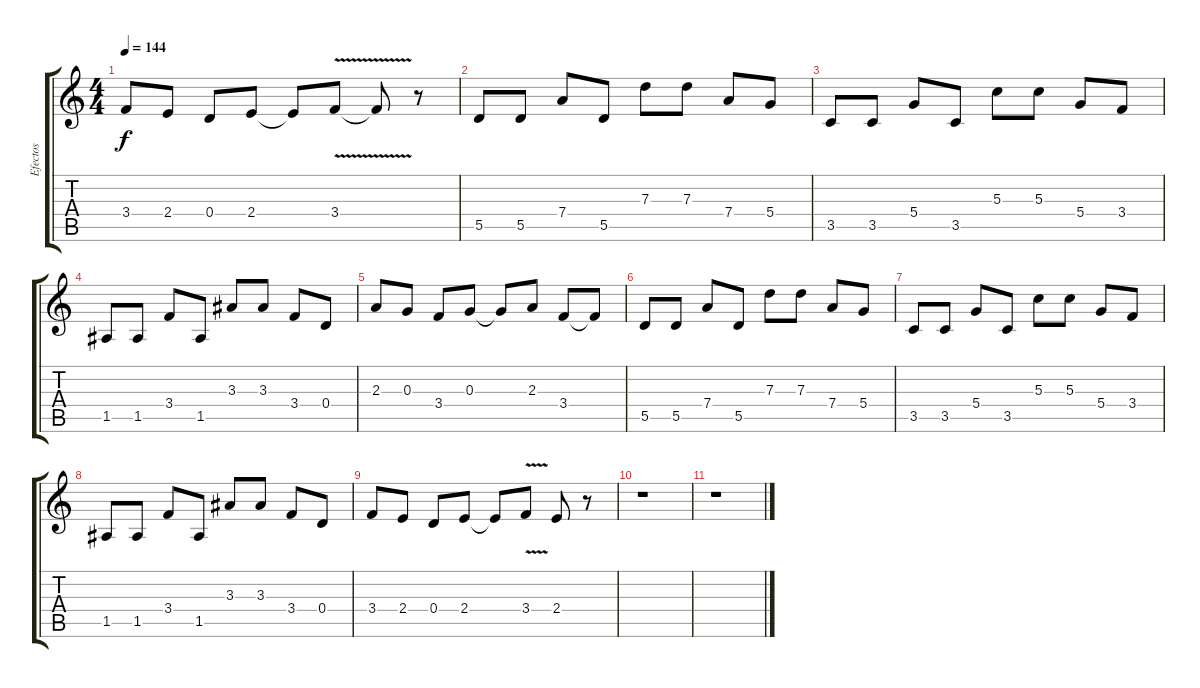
\track ("Efectos" "Efectos") {instrument electricguitarclean}
\staff {score tabs}
\tuning (E4 B3 G3 D3 A2 E2) {hide}
\ts (4 4)
\tempo 144
\clef g2
\ks c
3.4.8{dy f} 2.4.8 0.4.8 2.4.8 2.4{t}.8 3.4{v}.8 3.4{t}.8 r.8 |
5.5.8 5.5.8 7.4.8 5.5.8 7.3.8 7.3.8 7.4.8 5.4.8 |
3.5.8 3.5.8 5.4.8 3.5.8 5.3.8 5.3.8 5.4.8 3.4.8 |
1.5.8 1.5.8 3.4.8 1.5.8 3.3.8 3.3.8 3.4.8 0.4.8 |
2.3.8 0.3.8 3.4.8 0.3.8 0.3{t}.8 2.3.8 3.4.8 3.4{t}.8 |
5.5.8 5.5.8 7.4.8 5.5.8 7.3.8 7.3.8 7.4.8 5.4.8 |
3.5.8 3.5.8 5.4.8 3.5.8 5.3.8 5.3.8 5.4.8 3.4.8 |
1.5.8 1.5.8 3.4.8 1.5.8 3.3.8 3.3.8 3.4.8 0.4.8 |
3.4.8 2.4.8 0.4.8 2.4.8 2.4{t}.8 3.4{v}.8 2.4.8 r.8 |
r.1 |
r.1
